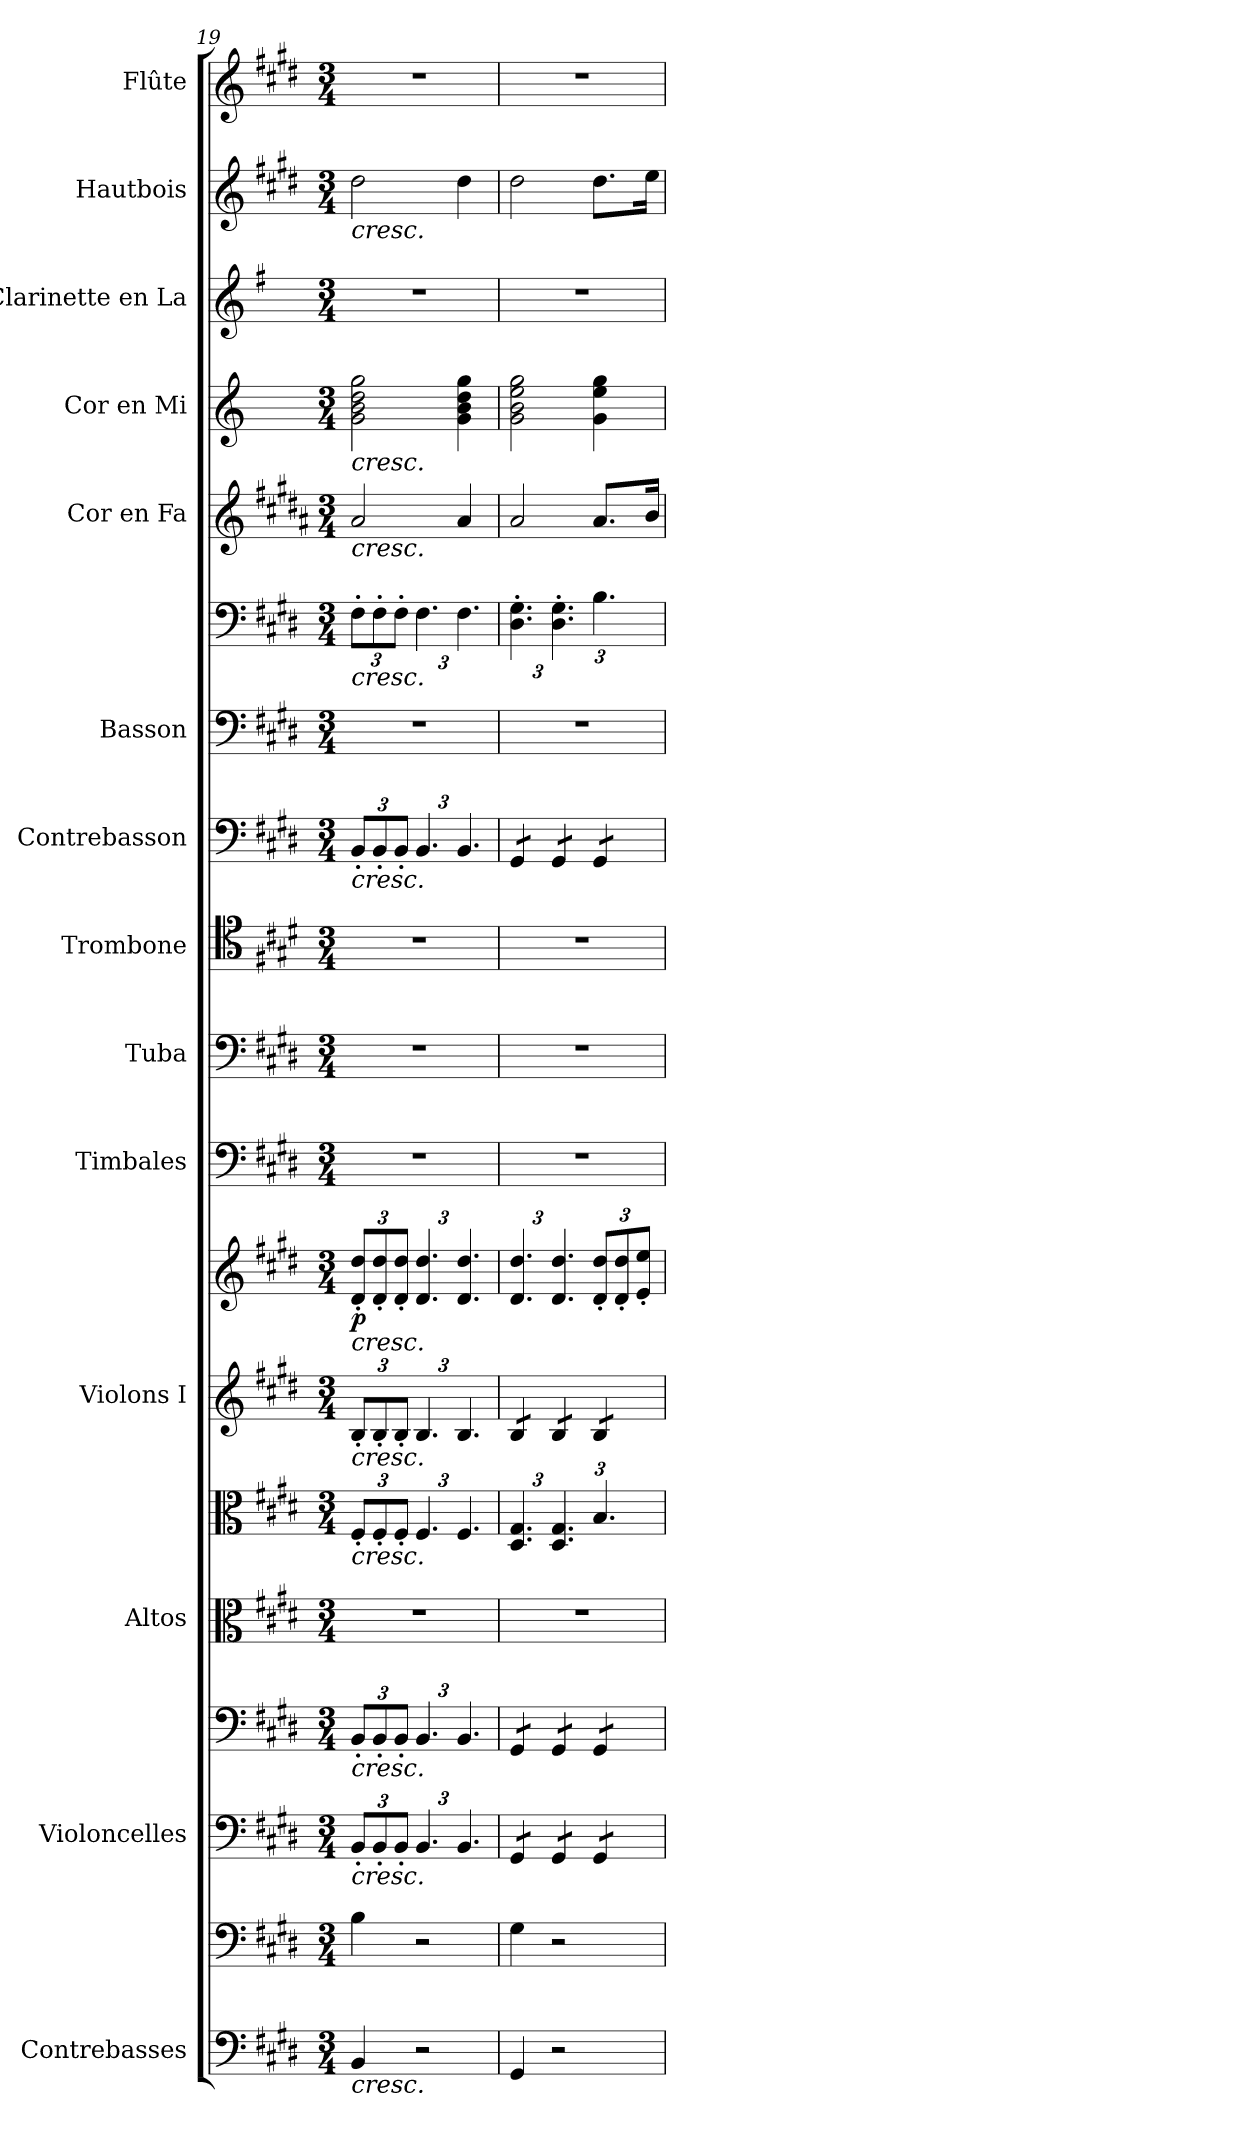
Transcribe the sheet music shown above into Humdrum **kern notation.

**kern	**kern	**kern	**kern	**kern	**kern	**kern	**kern	**dynam	**kern	**kern	**kern	**kern	**kern	**kern	**kern	**kern	**kern	**kern	**kern
*part14	*part14	*part13	*part13	*part12	*part12	*part11	*part11	*part11	*part10	*part9	*part8	*part7	*part6	*part6	*part5	*part4	*part3	*part2	*part1
*staff19	*staff18	*staff17	*staff16	*staff15	*staff14	*staff13	*staff12	*staff12/13	*staff11	*staff10	*staff9	*staff8	*staff7	*staff6	*staff5	*staff4	*staff3	*staff2	*staff1
*I"Contrebasses	*	*I"Violoncelles	*	*I"Altos	*	*I"Violons I	*	*	*I"Timbales	*I"Tuba	*I"Trombone	*I"Contrebasson	*I"Basson	*	*I"Cor en Fa	*I"Cor en Mi	*I"Clarinette en La	*I"Hautbois	*I"Flûte
*I'Cbs.	*	*I'Vlcs	*	*I'Alt.	*	*I'Vlns. I	*	*	*I'Timb.	*I'Tba.	*I'Tbn.	*I'Cbsn.	*I'Bsn.	*	*I'Cor Fa	*I'Cor Mi	*I'Clar. La	*I'Htbs.	*I'Fl.
!!LO:PB:g=z
*clefF4	*clefF4	*clefF4	*clefF4	*clefC3	*clefC3	*clefG2	*clefG2	*	*clefF4	*clefF4	*clefC4	*clefF4	*clefF4	*clefF4	*clefG2	*clefG2	*clefG2	*clefG2	*clefG2
*ITrd7c12	*ITrd7c12	*	*	*	*	*	*	*	*	*	*	*ITrd7c12	*	*	*ITrd4c7	*ITrd5c8	*ITrd2c3	*	*
*k[f#c#g#d#]	*k[f#c#g#d#]	*k[f#c#g#d#]	*k[f#c#g#d#]	*k[f#c#g#d#]	*k[f#c#g#d#]	*k[f#c#g#d#]	*k[f#c#g#d#]	*	*k[f#c#g#d#]	*k[f#c#g#d#]	*k[f#c#g#d#]	*k[f#c#g#d#]	*k[f#c#g#d#]	*k[f#c#g#d#]	*k[f#c#g#d#]	*k[f#c#g#d#]	*k[f#c#g#d#]	*k[f#c#g#d#]	*k[f#c#g#d#]
*M3/4	*M3/4	*M3/4	*M3/4	*M3/4	*M3/4	*M3/4	*M3/4	*	*M3/4	*M3/4	*M3/4	*M3/4	*M3/4	*M3/4	*M3/4	*M3/4	*M3/4	*M3/4	*M3/4
*	*	*Xbrackettup	*Xbrackettup	*	*Xbrackettup	*Xbrackettup	*Xbrackettup	*	*	*	*	*Xbrackettup	*	*Xbrackettup	*	*	*	*	*
=19	=19	=19	=19	=19	=19	=19	=19	=19	=19	=19	=19	=19	=19	=19	=19	=19	=19	=19	=19
!	!	!	!	!	!	!	!	!	!	!	!	!	!	!	!	!	!	!LO:TX:b:i:t=cresc.	!
!	!	!	!	!	!	!	!	!	!	!	!	!	!	!	!	!LO:TX:b:i:t=cresc.	!	!	!
!	!	!	!	!	!	!	!	!	!	!	!	!	!	!	!LO:TX:b:i:t=cresc.	!	!	!	!
!	!	!	!	!	!	!	!	!	!	!	!	!	!	!LO:TX:b:i:t=cresc.	!	!	!	!	!
!	!	!	!	!	!	!	!	!	!	!	!	!LO:TX:b:i:t=cresc.	!	!	!	!	!	!	!
!	!	!	!	!	!	!	!LO:TX:b:i:t=cresc.	!	!	!	!	!	!	!	!	!	!	!	!
!	!	!	!	!	!	!LO:TX:b:i:t=cresc.	!	!	!	!	!	!	!	!	!	!	!	!	!
!	!	!	!	!	!LO:TX:b:i:t=cresc.	!	!	!	!	!	!	!	!	!	!	!	!	!	!
!	!	!	!LO:TX:b:i:t=cresc.	!	!	!	!	!	!	!	!	!	!	!	!	!	!	!	!
!	!	!LO:TX:b:i:t=cresc.	!	!	!	!	!	!	!	!	!	!	!	!	!	!	!	!	!
!LO:TX:b:i:t=cresc.	!	!	!	!	!	!	!	!	!	!	!	!	!	!	!	!	!	!	!
!	!	!	!	!	!	!	!	!LO:DY:b	!	!	!	!	!	!	!	!	!	!	!
4BBB/	4BB\	12BB'/L	12BB'/L	2.r	12F#'/L	12B'/L	12d#/' 12dd#/'L	p	2.r	2.r	2.r	12BBB'/L	2.r	12F#'\L	2d#/	2B\ 2d#\ 2f#\ 2b\	2.r	2dd#\	2.r
.	.	12BB'/	12BB'/	.	12F#'/	12B'/	12d#/' 12dd#/'	.	.	.	.	12BBB'/	.	12F#'\	.	.	.	.	.
.	.	12BB'/J	12BB'/J	.	12F#'/J	12B'/J	12d#/' 12dd#/'J	.	.	.	.	12BBB'/J	.	12F#'\J	.	.	.	.	.
2r	2r	6.BB/	6.BB/	.	6.F#/	6.B/	6.d#/ 6.dd#/	.	.	.	.	6.BBB/	.	6.F#\	.	.	.	.	.
.	.	6.BB/	6.BB/	.	6.F#/	6.B/	6.d#/ 6.dd#/	.	.	.	.	6.BBB/	.	6.F#\	4d#/	4B\ 4d#\ 4f#\ 4b\	.	4dd#\	.
=20	=20	=20	=20	=20	=20	=20	=20	=20	=20	=20	=20	=20	=20	=20	=20	=20	=20	=20	=20
*	*	*tremolo	*	*	*	*	*	*	*	*	*	*	*	*	*	*	*	*	*
*	*	*	*tremolo	*	*	*	*	*	*	*	*	*	*	*	*	*	*	*	*
*	*	*	*	*	*	*tremolo	*	*	*	*	*	*	*	*	*	*	*	*	*
*	*	*	*	*	*	*	*	*	*	*	*	*tremolo	*	*	*	*	*	*	*
4GGG#/	4GG#\	12GG#/L	12GG#/L	2.r	6.D#/ 6.G#/	12B/L	6.d#/ 6.dd#/	.	2.r	2.r	2.r	12GGG#/L	2.r	6.D#\' 6.G#\'	2d#/	2B\ 2d#\ 2g#\ 2b\	2.r	2dd#\	2.r
.	.	12GG#/	12GG#/	.	.	12B/	.	.	.	.	.	12GGG#/	.	.	.	.	.	.	.
.	.	12GG#/J	12GG#/J	.	.	12B/J	.	.	.	.	.	12GGG#/J	.	.	.	.	.	.	.
2r	2r	12GG#/L	12GG#/L	.	6.D#/ 6.G#/	12B/L	6.d#/ 6.dd#/	.	.	.	.	12GGG#/L	.	6.D#\' 6.G#\'	.	.	.	.	.
.	.	12GG#/	12GG#/	.	.	12B/	.	.	.	.	.	12GGG#/	.	.	.	.	.	.	.
.	.	12GG#/J	12GG#/J	.	.	12B/J	.	.	.	.	.	12GGG#/J	.	.	.	.	.	.	.
.	.	12GG#/L	12GG#/L	.	6.B/	12B/L	12d#/' 12dd#/'L	.	.	.	.	12GGG#/L	.	6.B\	8.d#/L	4B\ 4g#\ 4b\	.	8.dd#\L	.
.	.	12GG#/	12GG#/	.	.	12B/	12d#/' 12dd#/'	.	.	.	.	12GGG#/	.	.	.	.	.	.	.
.	.	12GG#/J	12GG#/J	.	.	12B/J	12e/' 12ee/'J	.	.	.	.	12GGG#/J	.	.	.	.	.	.	.
*	*	*	*	*	*	*	*	*	*	*	*	*Xtremolo	*	*	*	*	*	*	*
*	*	*	*	*	*	*Xtremolo	*	*	*	*	*	*	*	*	*	*	*	*	*
*	*	*	*Xtremolo	*	*	*	*	*	*	*	*	*	*	*	*	*	*	*	*
*	*	*Xtremolo	*	*	*	*	*	*	*	*	*	*	*	*	*	*	*	*	*
.	.	.	.	.	.	.	.	.	.	.	.	.	.	.	16e/Jk	.	.	16ee\Jk	.
=	=	=	=	=	=	=	=	=	=	=	=	=	=	=	=	=	=	=	=
*-	*-	*-	*-	*-	*-	*-	*-	*-	*-	*-	*-	*-	*-	*-	*-	*-	*-	*-	*-
